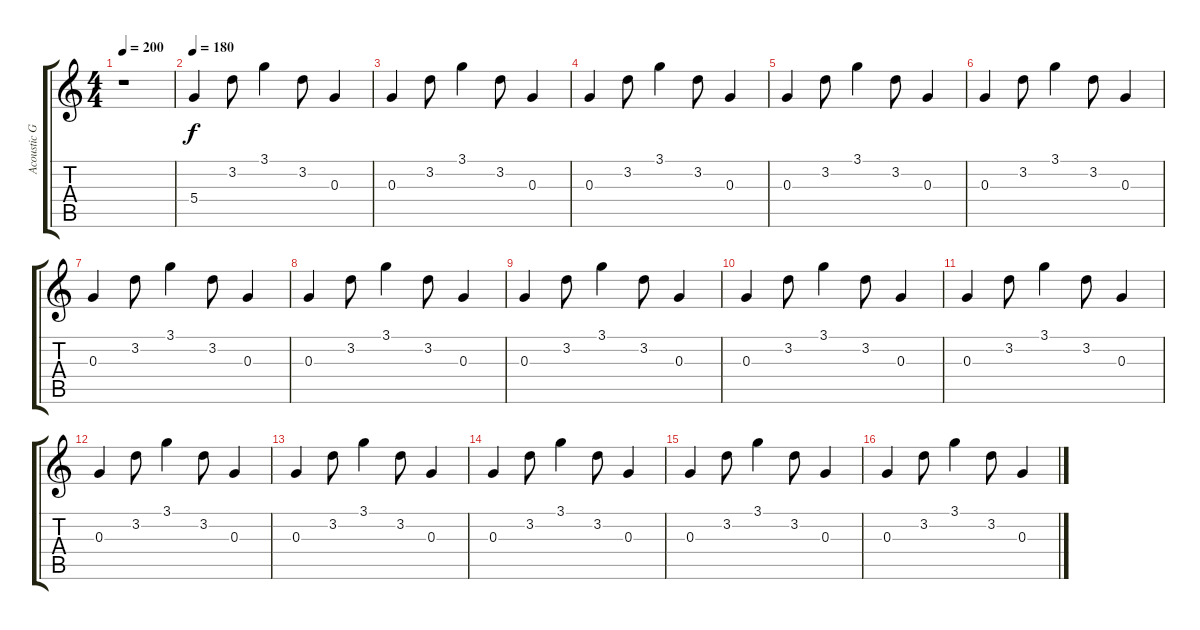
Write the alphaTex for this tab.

\track ("Acoustic Guitar 2" "Acoustic G") {instrument acousticguitarsteel}
\staff {score tabs}
\tuning (E4 B3 G3 D3 A2 E2) {hide}
\ts (4 4)
\tempo 200
\clef g2
\ks c
r.1{dy f} |
\tempo 180
5.4.4 3.2.8 3.1.4 3.2.8 0.3.4 |
0.3.4 3.2.8 3.1.4 3.2.8 0.3.4 |
0.3.4 3.2.8 3.1.4 3.2.8 0.3.4 |
0.3.4 3.2.8 3.1.4 3.2.8 0.3.4 |
0.3.4 3.2.8 3.1.4 3.2.8 0.3.4 |
0.3.4 3.2.8 3.1.4 3.2.8 0.3.4 |
0.3.4 3.2.8 3.1.4 3.2.8 0.3.4 |
0.3.4 3.2.8 3.1.4 3.2.8 0.3.4 |
0.3.4 3.2.8 3.1.4 3.2.8 0.3.4 |
0.3.4 3.2.8 3.1.4 3.2.8 0.3.4 |
0.3.4 3.2.8 3.1.4 3.2.8 0.3.4 |
0.3.4 3.2.8 3.1.4 3.2.8 0.3.4 |
0.3.4 3.2.8 3.1.4 3.2.8 0.3.4 |
0.3.4 3.2.8 3.1.4 3.2.8 0.3.4 |
0.3.4 3.2.8 3.1.4 3.2.8 0.3.4
